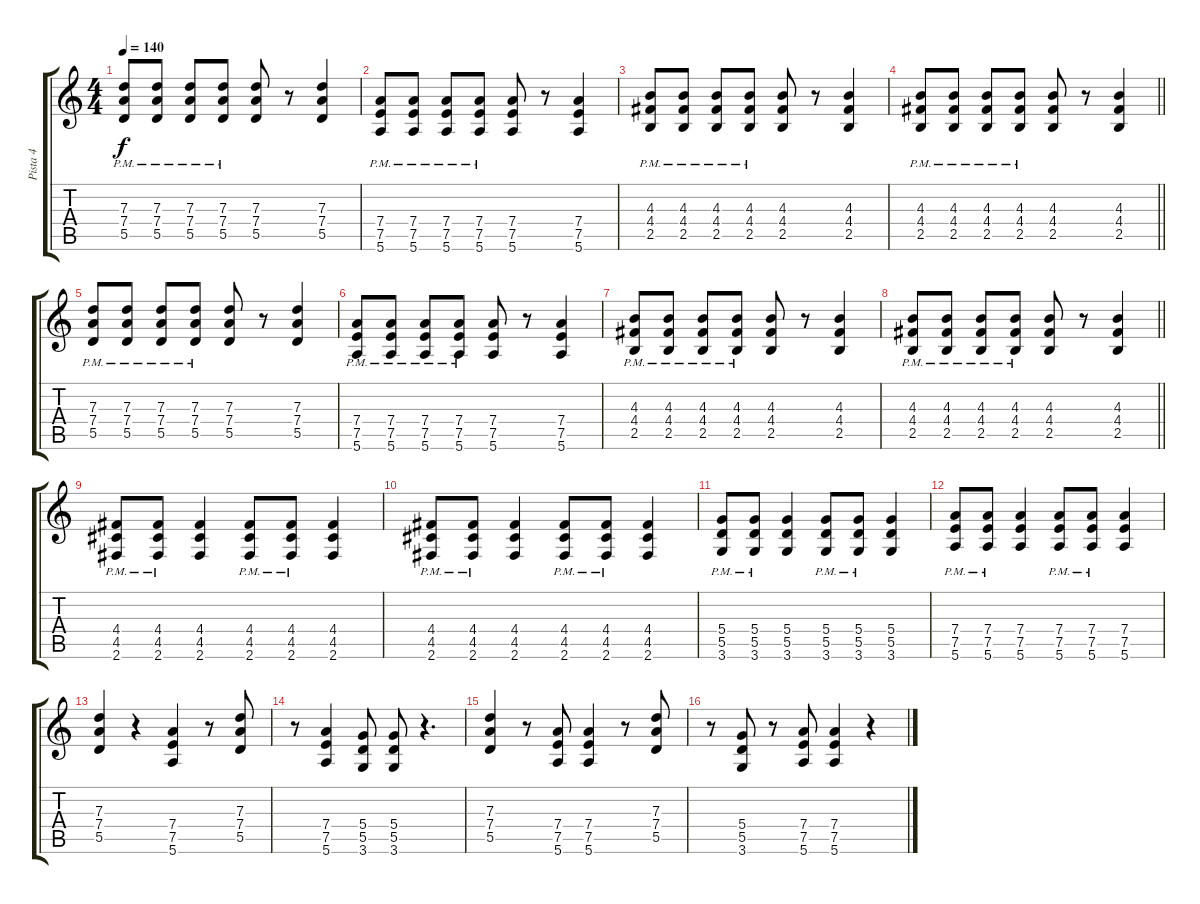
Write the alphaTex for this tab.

\track ("Pista 4" "Pista 4") {instrument overdrivenguitar}
\staff {score tabs}
\tuning (E4 B3 G3 D3 A2 E2) {hide}
\ts (4 4)
\tempo 140
\clef g2
\ks c
(7.3{pm} 7.4{pm} 5.5{pm}).8{dy f} (7.3{pm} 7.4{pm} 5.5{pm}).8 (7.3{pm} 7.4{pm} 5.5{pm}).8 (7.3{pm} 7.4{pm} 5.5{pm}).8 (7.3 7.4 5.5).8 r.8 (7.3 7.4 5.5).4 |
(7.4{pm} 7.5{pm} 5.6).8 (7.4{pm} 7.5{pm} 5.6).8 (7.4{pm} 7.5{pm} 5.6).8 (7.4{pm} 7.5{pm} 5.6).8 (7.4 7.5 5.6).8 r.8 (7.4 7.5 5.6).4 |
(4.3{pm} 4.4{pm} 2.5{pm}).8 (4.3{pm} 4.4{pm} 2.5{pm}).8 (4.3{pm} 4.4{pm} 2.5{pm}).8 (4.3{pm} 4.4{pm} 2.5{pm}).8 (4.3 4.4 2.5).8 r.8 (4.3 4.4 2.5).4 |
\barLineRight lightlight
(4.3{pm} 4.4{pm} 2.5{pm}).8 (4.3{pm} 4.4{pm} 2.5{pm}).8 (4.3{pm} 4.4{pm} 2.5{pm}).8 (4.3{pm} 4.4{pm} 2.5{pm}).8 (4.3 4.4 2.5).8 r.8 (4.3 4.4 2.5).4 |
(7.3{pm} 7.4{pm} 5.5{pm}).8 (7.3{pm} 7.4{pm} 5.5{pm}).8 (7.3{pm} 7.4{pm} 5.5{pm}).8 (7.3{pm} 7.4{pm} 5.5{pm}).8 (7.3 7.4 5.5).8 r.8 (7.3 7.4 5.5).4 |
(7.4{pm} 7.5{pm} 5.6).8 (7.4{pm} 7.5{pm} 5.6).8 (7.4{pm} 7.5{pm} 5.6).8 (7.4{pm} 7.5{pm} 5.6).8 (7.4 7.5 5.6).8 r.8 (7.4 7.5 5.6).4 |
(4.3{pm} 4.4{pm} 2.5{pm}).8 (4.3{pm} 4.4{pm} 2.5{pm}).8 (4.3{pm} 4.4{pm} 2.5{pm}).8 (4.3{pm} 4.4{pm} 2.5{pm}).8 (4.3 4.4 2.5).8 r.8 (4.3 4.4 2.5).4 |
\barLineRight lightlight
(4.3{pm} 4.4{pm} 2.5{pm}).8 (4.3{pm} 4.4{pm} 2.5{pm}).8 (4.3{pm} 4.4{pm} 2.5{pm}).8 (4.3{pm} 4.4{pm} 2.5{pm}).8 (4.3 4.4 2.5).8 r.8 (4.3 4.4 2.5).4 |
(4.4{pm} 4.5{pm} 2.6{pm}).8 (4.4{pm} 4.5{pm} 2.6{pm}).8 (4.4 4.5 2.6).4 (4.4{pm} 4.5{pm} 2.6{pm}).8 (4.4{pm} 4.5{pm} 2.6{pm}).8 (4.4 4.5 2.6).4 |
(4.4{pm} 4.5{pm} 2.6{pm}).8 (4.4{pm} 4.5{pm} 2.6{pm}).8 (4.4 4.5 2.6).4 (4.4{pm} 4.5{pm} 2.6{pm}).8 (4.4{pm} 4.5{pm} 2.6{pm}).8 (4.4 4.5 2.6).4 |
(5.4{pm} 5.5{pm} 3.6{pm}).8 (5.4{pm} 5.5{pm} 3.6{pm}).8 (5.4 5.5 3.6).4 (5.4{pm} 5.5{pm} 3.6{pm}).8 (5.4{pm} 5.5{pm} 3.6{pm}).8 (5.4 5.5 3.6).4 |
(7.4{pm} 7.5{pm} 5.6{pm}).8 (7.4{pm} 7.5{pm} 5.6{pm}).8 (7.4 7.5 5.6).4 (7.4{pm} 7.5{pm} 5.6{pm}).8 (7.4{pm} 7.5{pm} 5.6{pm}).8 (7.4 7.5 5.6).4 |
(7.3 7.4 5.5).4 r.4 (7.4 7.5 5.6).4 r.8 (7.3 7.4 5.5).8 |
r.8 (7.4 7.5 5.6).4 (5.4 5.5 3.6).8 (5.4 5.5 3.6).8 r.4{d} |
(7.3 7.4 5.5).4 r.8 (7.4 7.5 5.6).8 (7.4 7.5 5.6).4 r.8 (7.3 7.4 5.5).8 |
r.8 (5.4 5.5 3.6).8 r.8 (7.4 7.5 5.6).8 (7.4 7.5 5.6).4 r.4
